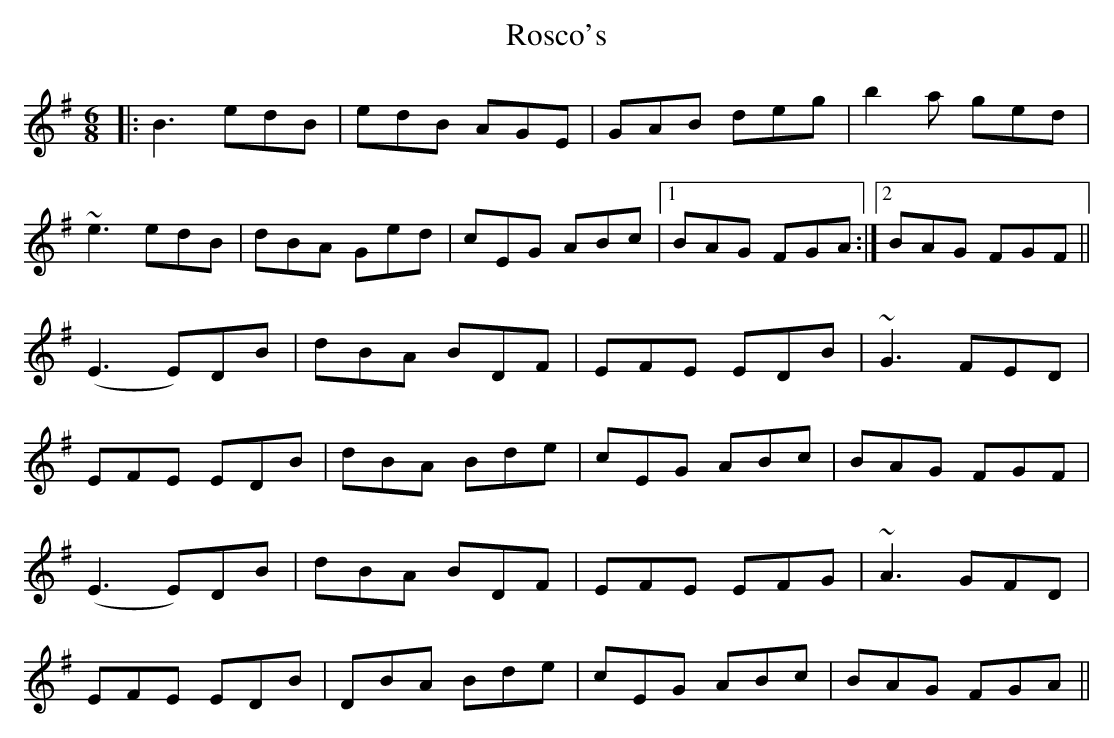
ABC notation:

X:1
T: Rosco's
M: 6/8
L: 1/8
K: Emin
|:B3 edB|edB AGE|GAB deg|b2a ged|
~e3 edB|dBA Ged|cEG ABc|1 BAG FGA:|2 BAG FGF||
(E3 E)DB|dBA BDF|EFE EDB|~G3 FED|
EFE EDB|dBA Bde|cEG ABc|BAG FGF|
(E3 E)DB|dBA BDF|EFE EFG|~A3 GFD|
EFE EDB|DBA Bde|cEG ABc|BAG FGA||
